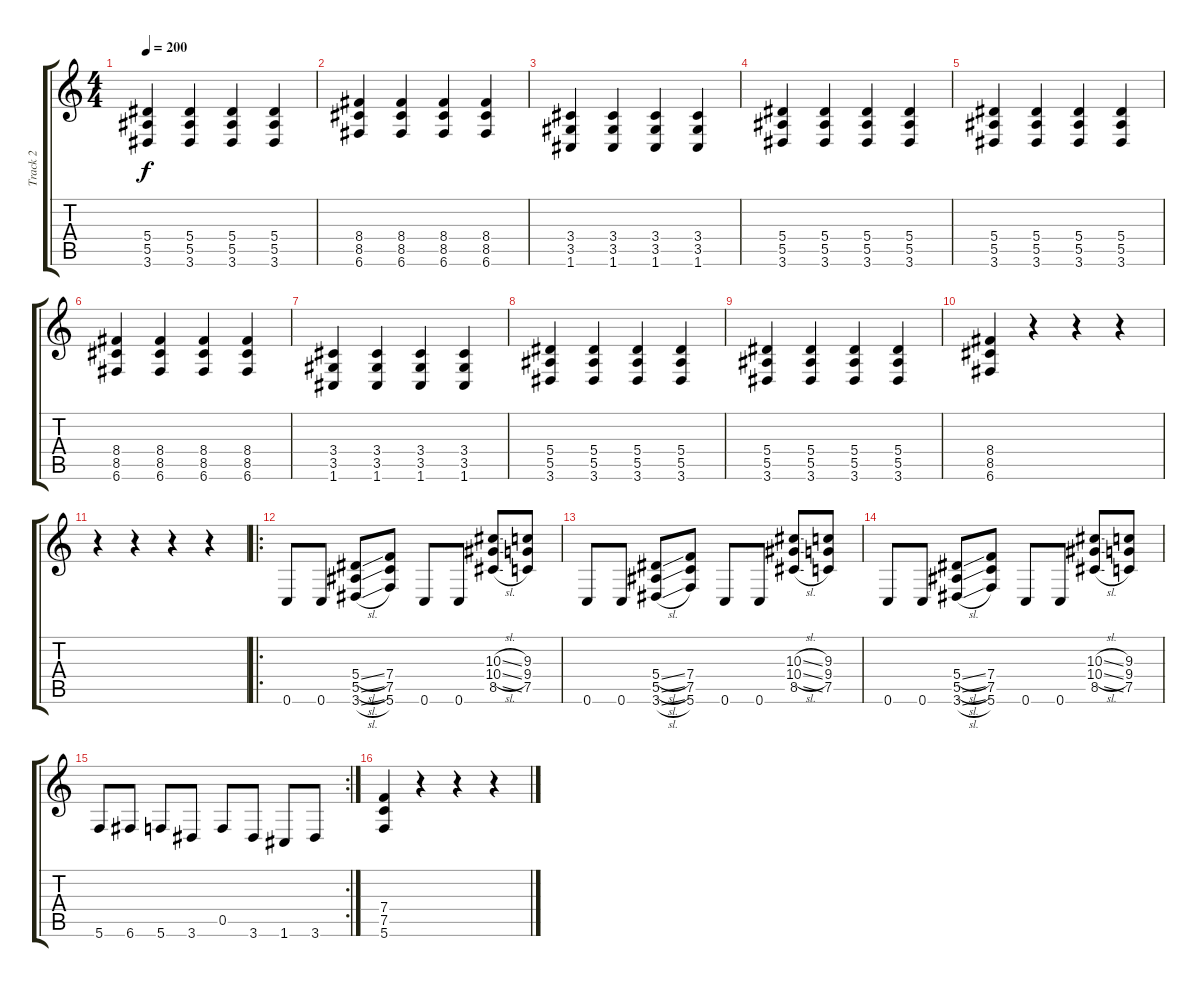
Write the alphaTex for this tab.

\track ("Track 2" "Track 2") {instrument distortionguitar}
\staff {score tabs}
\tuning (C4 G3 Eb3 Bb2 F2 C2) {hide}
\ts (4 4)
\tempo 200
\clef g2
\ks c
(5.4 5.5 3.6).4{dy f} (5.4 5.5 3.6).4 (5.4 5.5 3.6).4 (5.4 5.5 3.6).4 |
(8.4 8.5 6.6).4 (8.4 8.5 6.6).4 (8.4 8.5 6.6).4 (8.4 8.5 6.6).4 |
(3.4 3.5 1.6).4 (3.4 3.5 1.6).4 (3.4 3.5 1.6).4 (3.4 3.5 1.6).4 |
(5.4 5.5 3.6).4 (5.4 5.5 3.6).4 (5.4 5.5 3.6).4 (5.4 5.5 3.6).4 |
(5.4 5.5 3.6).4 (5.4 5.5 3.6).4 (5.4 5.5 3.6).4 (5.4 5.5 3.6).4 |
(8.4 8.5 6.6).4 (8.4 8.5 6.6).4 (8.4 8.5 6.6).4 (8.4 8.5 6.6).4 |
(3.4 3.5 1.6).4 (3.4 3.5 1.6).4 (3.4 3.5 1.6).4 (3.4 3.5 1.6).4 |
(5.4 5.5 3.6).4 (5.4 5.5 3.6).4 (5.4 5.5 3.6).4 (5.4 5.5 3.6).4 |
(5.4 5.5 3.6).4 (5.4 5.5 3.6).4 (5.4 5.5 3.6).4 (5.4 5.5 3.6).4 |
(8.4 8.5 6.6).4 r.4 r.4 r.4 |
r.4 r.4 r.4 r.4 |
\ro
0.6.8 0.6.8 (5.4{sl} 5.5{sl} 3.6{sl}).8 (7.4 7.5 5.6).8 0.6.8 0.6.8 (10.3{sl} 10.4{sl} 8.5{sl}).8 (9.3 9.4 7.5).8 |
0.6.8 0.6.8 (5.4{sl} 5.5{sl} 3.6{sl}).8 (7.4 7.5 5.6).8 0.6.8 0.6.8 (10.3{sl} 10.4{sl} 8.5{sl}).8 (9.3 9.4 7.5).8 |
0.6.8 0.6.8 (5.4{sl} 5.5{sl} 3.6{sl}).8 (7.4 7.5 5.6).8 0.6.8 0.6.8 (10.3{sl} 10.4{sl} 8.5{sl}).8 (9.3 9.4 7.5).8 |
\rc 2
5.6.8 6.6.8 5.6.8 3.6.8 0.5.8 3.6.8 1.6.8 3.6.8 |
(7.4 7.5 5.6).4 r.4 r.4 r.4
